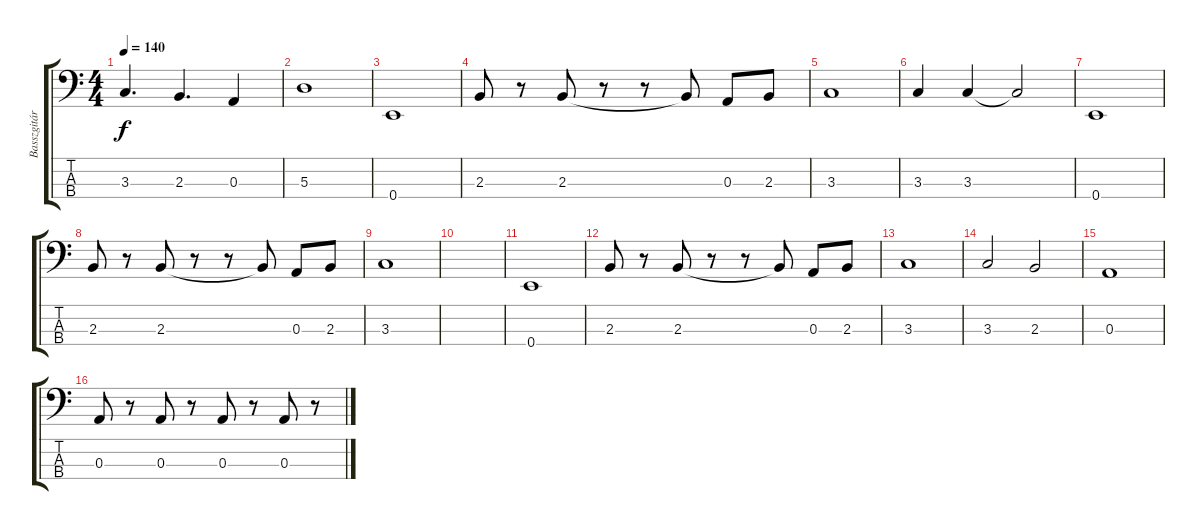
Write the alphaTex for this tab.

\track ("Basszgitár" "Basszgitár") {instrument electricbassfinger}
\staff {score tabs}
\tuning (G2 D2 A1 E1) {hide}
\ts (4 4)
\tempo 140
\clef f4
\ks c
3.3.4{d dy f} 2.3.4{d} 0.3.4 |
5.3.1 |
0.4.1 |
2.3.8 r.8 2.3.8 r.8 r.8 2.3{t}.8 0.3.8 2.3.8 |
3.3.1 |
3.3.4 3.3.4 3.3{t}.2 |
0.4.1 |
2.3.8 r.8 2.3.8 r.8 r.8 2.3{t}.8 0.3.8 2.3.8 |
3.3.1 |
|
0.4.1 |
2.3.8 r.8 2.3.8 r.8 r.8 2.3{t}.8 0.3.8 2.3.8 |
3.3.1 |
3.3.2 2.3.2 |
0.3.1 |
0.3.8 r.8 0.3.8 r.8 0.3.8 r.8 0.3.8 r.8
